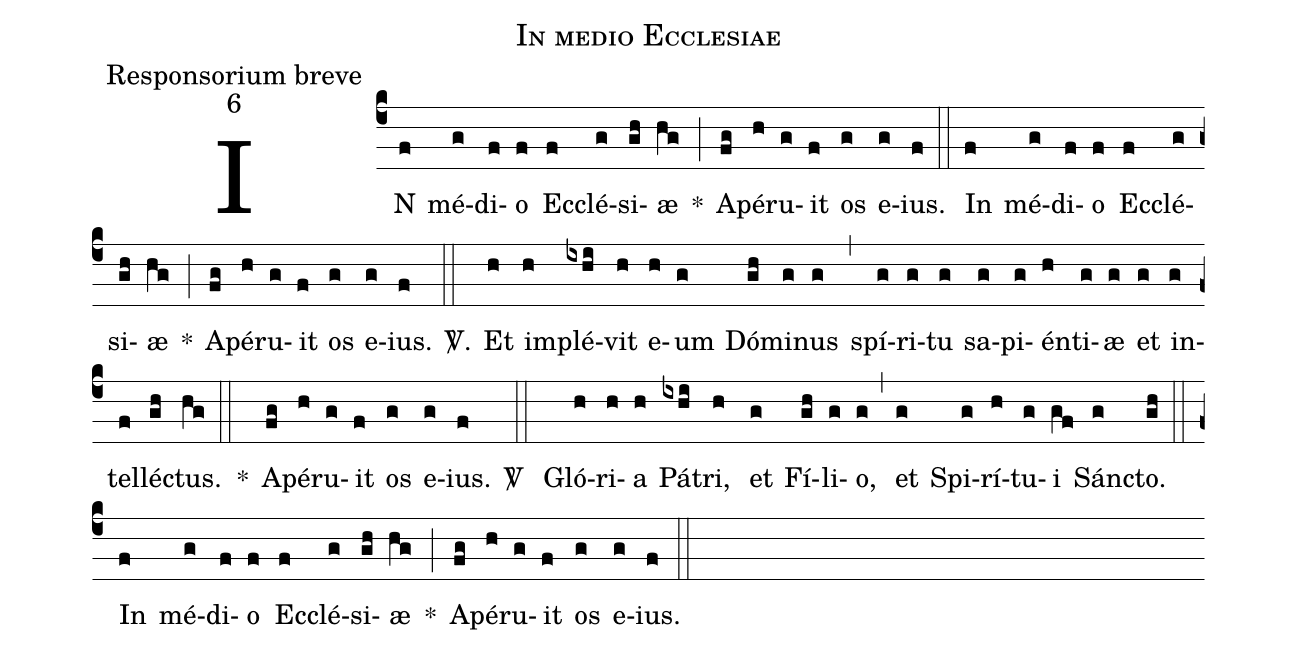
name:In medio Ecclesiae;
office-part:Responsorium breve;
mode:6;
%%
(c4) IN(f) mé(g)di(f)o(f) Ec(f)clé(g)si(gh)æ(hg) *(;) A(fg)pé(h)ru(g)it(f) os(g) e(g)ius.(f) (::)
In(f) mé(g)di(f)o(f) Ec(f)clé(g)si(gh)æ(hg) *(;) A(fg)pé(h)ru(g)it(f) os(g) e(g)ius.(f)
<sp>V/</sp>.(::) Et(h) im(h)plé(ixhi)vit(h) e(h)um(g) Dó(gh)mi(g)nus(g) (,) spí(g)ri(g)tu(g) sa(g)pi(g)én(h)ti(g)æ(g) et(g) in(g)tel(f)léc(gh)tus.(hg) (::)
*() A(fg)pé(h)ru(g)it(f) os(g) e(g)ius.(f)
 <sp>V/</sp> (::) Gló(h)ri(h)a(h) Pá(ixhi)tri, (h) et(g) Fí(gh)li(g)o,(g) (,) et(g) Spi(g)rí(h)tu(g)i(gf) Sánc(g)to.(gh) (::)
In(f) mé(g)di(f)o(f) Ec(f)clé(g)si(gh)æ(hg) *(;) A(fg)pé(h)ru(g)it(f) os(g) e(g)ius.(f) (::)
